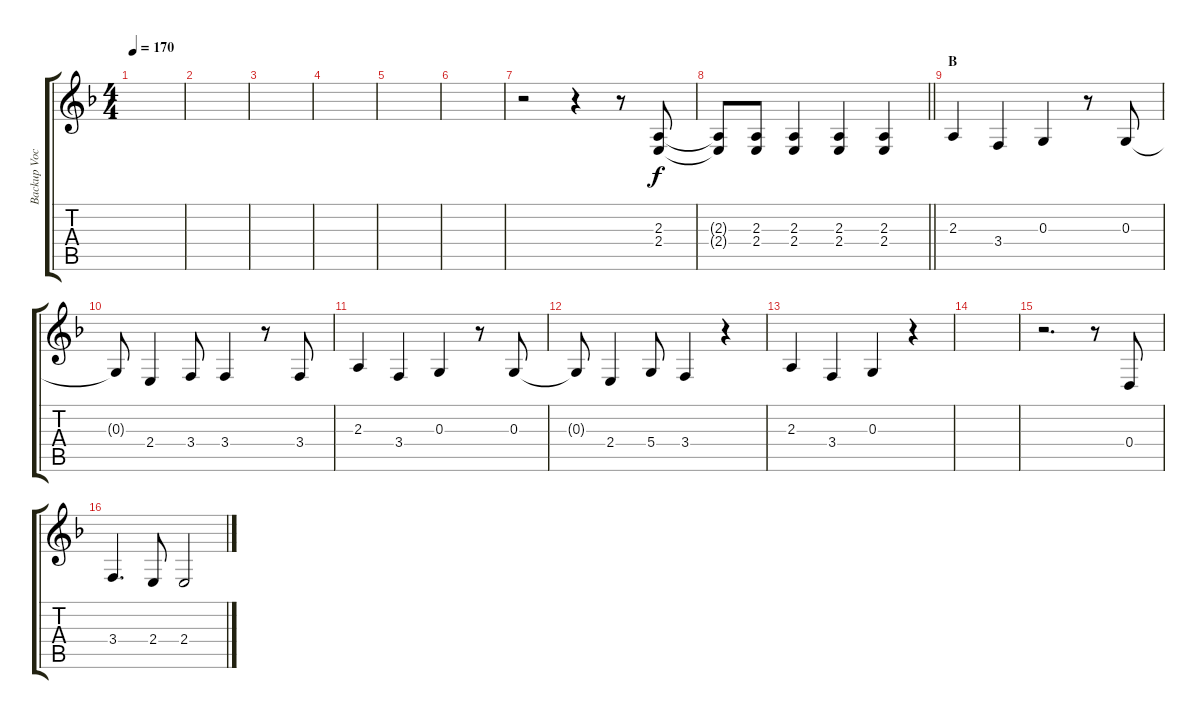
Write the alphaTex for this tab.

\track ("Backup Vocals" "Backup Voc") {instrument altosax}
\staff {score tabs}
\tuning (E4 B3 G3 D3 A2 E2) {hide}
\ts (4 4)
\tempo 170
\clef g2
\ks f
|
|
|
|
|
|
r.2 r.4 r.8 (2.3 2.4).8 |
\barLineRight lightlight
(2.3{t} 2.4{t}).8 (2.3 2.4).8 (2.3 2.4).4 (2.3 2.4).4 (2.3 2.4).4 |
\section ("" "B")
2.3.4 3.4.4 0.3.4 r.8 0.3.8 |
0.3{t}.8 2.4.4 3.4.8 3.4.4 r.8 3.4.8 |
2.3.4 3.4.4 0.3.4 r.8 0.3.8 |
0.3{t}.8 2.4.4 5.4.8 3.4.4 r.4 |
2.3.4 3.4.4 0.3.4 r.4 |
|
r.2{d} r.8 0.4.8 |
3.4.4{d} 2.4.8 2.4.2
